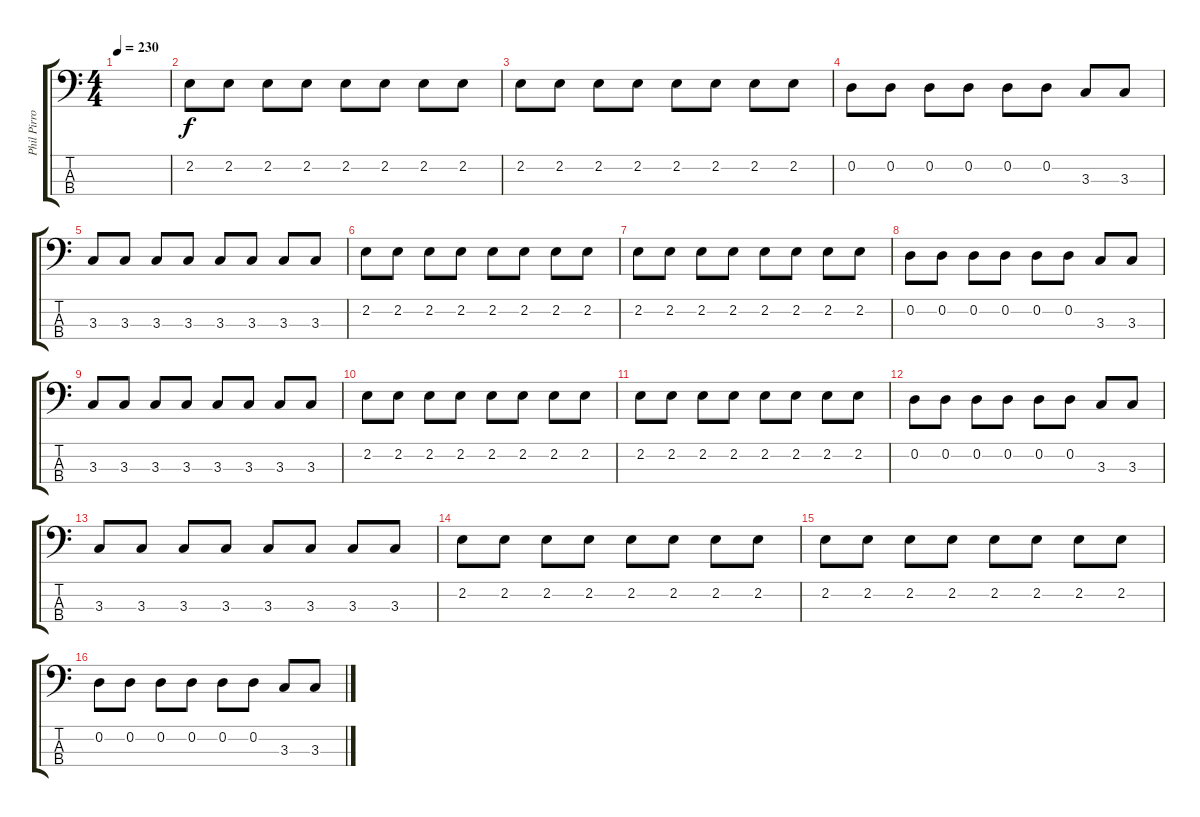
\track ("Phil Pirrone" "Phil Pirro") {instrument electricbasspick}
\staff {score tabs}
\tuning (G2 D2 A1 D1) {hide}
\ts (4 4)
\tempo 230
\clef f4
\ks c
|
2.2.8 2.2.8 2.2.8 2.2.8 2.2.8 2.2.8 2.2.8 2.2.8 |
2.2.8 2.2.8 2.2.8 2.2.8 2.2.8 2.2.8 2.2.8 2.2.8 |
0.2.8 0.2.8 0.2.8 0.2.8 0.2.8 0.2.8 3.3.8 3.3.8 |
3.3.8 3.3.8 3.3.8 3.3.8 3.3.8 3.3.8 3.3.8 3.3.8 |
2.2.8 2.2.8 2.2.8 2.2.8 2.2.8 2.2.8 2.2.8 2.2.8 |
2.2.8 2.2.8 2.2.8 2.2.8 2.2.8 2.2.8 2.2.8 2.2.8 |
0.2.8 0.2.8 0.2.8 0.2.8 0.2.8 0.2.8 3.3.8 3.3.8 |
3.3.8 3.3.8 3.3.8 3.3.8 3.3.8 3.3.8 3.3.8 3.3.8 |
2.2.8 2.2.8 2.2.8 2.2.8 2.2.8 2.2.8 2.2.8 2.2.8 |
2.2.8 2.2.8 2.2.8 2.2.8 2.2.8 2.2.8 2.2.8 2.2.8 |
0.2.8 0.2.8 0.2.8 0.2.8 0.2.8 0.2.8 3.3.8 3.3.8 |
3.3.8 3.3.8 3.3.8 3.3.8 3.3.8 3.3.8 3.3.8 3.3.8 |
2.2.8 2.2.8 2.2.8 2.2.8 2.2.8 2.2.8 2.2.8 2.2.8 |
2.2.8 2.2.8 2.2.8 2.2.8 2.2.8 2.2.8 2.2.8 2.2.8 |
0.2.8 0.2.8 0.2.8 0.2.8 0.2.8 0.2.8 3.3.8 3.3.8
